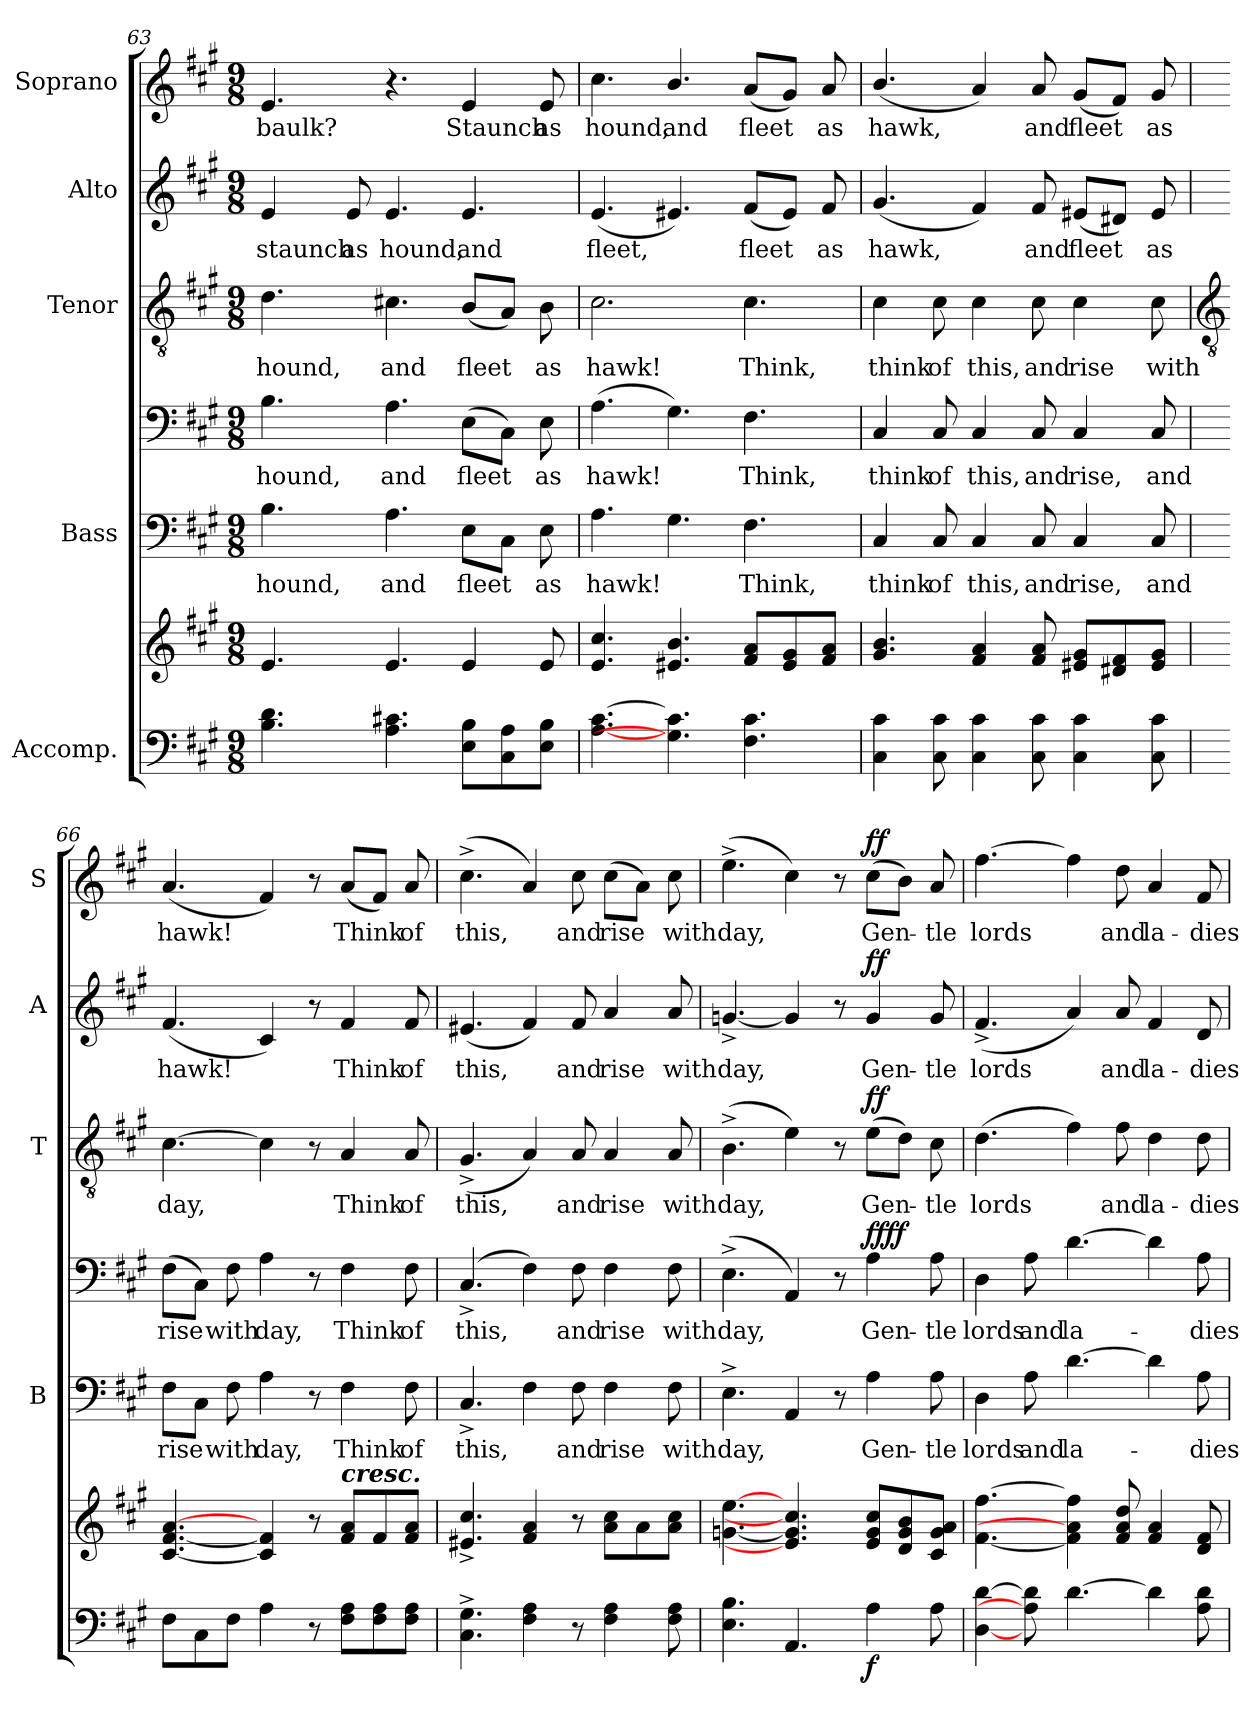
**kern	**kern	**dynam	**kern	**text	**kern	**text	**dynam	**kern	**text	**dynam	**kern	**text	**dynam	**kern	**text	**dynam
*part5	*part5	*part5	*part4	*part4	*part4	*part4	*part4	*part3	*part3	*part3	*part2	*part2	*part2	*part1	*part1	*part1
*staff7	*staff6	*staff6/7	*staff5	*staff5	*staff4	*staff4	*staff4/5	*staff3	*staff3	*staff3	*staff2	*staff2	*staff2	*staff1	*staff1	*staff1
*I"Accomp.	*	*	*I"Bass	*	*	*	*	*I"Tenor	*	*	*I"Alto	*	*	*I"Soprano	*	*
*	*	*	*I'B	*	*	*	*	*I'T	*	*	*I'A	*	*	*I'S	*	*
!!LO:LB:g=z
*clefF4	*clefG2	*	*	*	*clefF4	*	*	*clefGv2	*	*	*clefG2	*	*	*clefG2	*	*
*k[f#c#g#]	*k[f#c#g#]	*	*k[f#c#g#]	*	*k[f#c#g#]	*	*	*k[f#c#g#]	*	*	*k[f#c#g#]	*	*	*k[f#c#g#]	*	*
*A:	*A:	*	*A:	*	*A:	*	*	*A:	*	*	*A:	*	*	*A:	*	*
*M9/8	*M9/8	*	*M9/8	*	*M9/8	*	*	*M9/8	*	*	*M9/8	*	*	*M9/8	*	*
=63	=63	=63	=63	=63	=63	=63	=63	=63	=63	=63	=63	=63	=63	=63	=63	=63
!	!	!	!	!LO:LY:b	!	!LO:LY:b	!	!	!LO:LY:b	!	!	!LO:LY:b	!	!	!LO:LY:b	!
4.B 4.d	4.e	.	4.B	hound,	4.B	hound,	.	4.d	hound,	.	4e	staunch	.	4.e	baulk?	.
!	!	!	!	!	!	!	!	!	!	!	!	!LO:LY:b	!	!	!	!
.	.	.	.	.	.	.	.	.	.	.	8e	as	.	.	.	.
!	!	!	!	!LO:LY:b	!	!LO:LY:b	!	!	!LO:LY:b	!	!	!LO:LY:b	!	!	!	!
4.A 4.c#X	4.e	.	4.A	and	4.A	and	.	4.c#X	and	.	4.e	hound,	.	4.r	.	.
!	!	!	!	!LO:LY:b	!	!LO:LY:b	!	!	!LO:LY:b	!	!	!LO:LY:b	!	!	!LO:LY:b	!
8E 8BL	4e	.	8EL	fleet	(>8EL	fleet	.	(<8BL	fleet	.	4.e	and	.	4e	Staunch	.
8C# 8A	.	.	8C#J	.	8C#J)	.	.	8AJ)	.	.	.	.	.	.	.	.
!	!	!	!	!LO:LY:b	!	!LO:LY:b	!	!	!LO:LY:b	!	!	!	!	!	!LO:LY:b	!
8E 8BJ	8e	.	8E	as	8E	as	.	8B	as	.	.	.	.	8e	as	.
=64	=64	=64	=64	=64	=64	=64	=64	=64	=64	=64	=64	=64	=64	=64	=64	=64
!	!	!	!	!LO:LY:b	!	!LO:LY:b	!	!	!LO:LY:b	!	!	!LO:LY:b	!	!	!LO:LY:b	!
[4.A [4.c#	4.e 4.cc#	.	4.A	hawk!	(>4.A	hawk!	.	2.c#	hawk!	.	(<4.e	fleet,	.	4.cc#	hound,	.
!	!	!	!	!	!	!	!	!	!	!	!	!	!	!	!LO:LY:b	!
4.G#] 4.c#]	4.e#X/ 4.b/	.	4.G#	.	4.G#)	.	.	.	.	.	4.e#X)	.	.	4.b/	and	.
!	!	!	!	!LO:LY:b	!	!LO:LY:b	!	!	!LO:LY:b	!	!	!LO:LY:b	!	!	!LO:LY:b	!
4.F# 4.c#	8f# 8aL	.	4.F#	Think,	4.F#	Think,	.	4.c#	Think,	.	(<8f#L	fleet	.	(<8aL	fleet	.
.	8e# 8g#	.	.	.	.	.	.	.	.	.	8e#J)	.	.	8g#J)	.	.
!	!	!	!	!	!	!	!	!	!	!	!	!LO:LY:b	!	!	!LO:LY:b	!
.	8f# 8aJ	.	.	.	.	.	.	.	.	.	8f#	as	.	8a	as	.
=65	=65	=65	=65	=65	=65	=65	=65	=65	=65	=65	=65	=65	=65	=65	=65	=65
!	!	!	!	!LO:LY:b	!	!LO:LY:b	!	!	!LO:LY:b	!	!	!LO:LY:b	!	!	!LO:LY:b	!
4C# 4c#	4.g#/ 4.b/	.	4C#	think	4C#	think	.	4c#	think	.	(<4.g#	hawk,	.	(<4.b/	hawk,	.
!	!	!	!	!LO:LY:b	!	!LO:LY:b	!	!	!LO:LY:b	!	!	!	!	!	!	!
8C# 8c#	.	.	8C#	of	8C#	of	.	8c#	of	.	.	.	.	.	.	.
!	!	!	!	!LO:LY:b	!	!LO:LY:b	!	!	!LO:LY:b	!	!	!	!	!	!	!
4C# 4c#	4f# 4a	.	4C#	this,	4C#	this,	.	4c#	this,	.	4f#)	.	.	4a)	.	.
!	!	!	!	!LO:LY:b	!	!LO:LY:b	!	!	!LO:LY:b	!	!	!LO:LY:b	!	!	!LO:LY:b	!
8C# 8c#	8f# 8a	.	8C#	and	8C#	and	.	8c#	and	.	8f#	and	.	8a	and	.
!	!	!	!	!LO:LY:b	!	!LO:LY:b	!	!	!LO:LY:b	!	!	!LO:LY:b	!	!	!LO:LY:b	!
4C# 4c#	8e#X 8g#L	.	4C#	rise,	4C#	rise,	.	4c#	rise	.	(<8e#XL	fleet	.	(<8g#L	fleet	.
.	8d#X 8f#	.	.	.	.	.	.	.	.	.	8d#XJ)	.	.	8f#J)	.	.
!	!	!	!	!LO:LY:b	!	!LO:LY:b	!	!	!LO:LY:b	!	!	!LO:LY:b	!	!	!LO:LY:b	!
8C# 8c#	8e# 8g#J	.	8C#	and	8C#	and	.	8c#	with	.	8e#	as	.	8g#	as	.
!!LO:LB:g=z
=66	=66	=66	=66	=66	=66	=66	=66	=66	=66	=66	=66	=66	=66	=66	=66	=66
*	*	*	*	*	*	*	*	*clefGv2	*	*	*	*	*	*	*	*
!	!	!	!	!LO:LY:b	!	!LO:LY:b	!	!	!LO:LY:b	!	!	!LO:LY:b	!	!	!LO:LY:b	!
8F#L	[4.c# [4.f# [4.a	.	8F#L	rise	(>8F#L	rise	.	[4.c#	day,	.	(<4.f#	hawk!	.	(<4.a	hawk!	.
8C#	.	.	8C#J	.	8C#J)	.	.	.	.	.	.	.	.	.	.	.
!	!	!	!	!LO:LY:b	!	!LO:LY:b	!	!	!	!	!	!	!	!	!	!
8F#J	.	.	8F#	with	8F#	with	.	.	.	.	.	.	.	.	.	.
!	!	!	!	!LO:LY:b	!	!LO:LY:b	!	!	!	!	!	!	!	!	!	!
4A	4c#] 4f#]	.	4A	day,	4A	day,	.	4c#]	.	.	4c#)	.	.	4f#)	.	.
8r	8r	.	8r	.	8r	.	.	8r	.	.	8r	.	.	8r	.	.
!	!LO:TX:a:Bi:t=cresc.	!	!	!	!	!	!	!	!	!	!	!	!	!	!	!
!	!	!	!	!LO:LY:b	!	!LO:LY:b	!	!	!LO:LY:b	!	!	!LO:LY:b	!	!	!LO:LY:b	!
8F# 8AL	8f# 8aL	.	4F#	Think	4F#	Think	.	4A	Think	.	4f#	Think	.	(<8aL	Think	.
8F# 8A	8f#	.	.	.	.	.	.	.	.	.	.	.	.	8f#J)	.	.
!	!	!	!	!LO:LY:b	!	!LO:LY:b	!	!	!LO:LY:b	!	!	!LO:LY:b	!	!	!LO:LY:b	!
8F# 8AJ	8f# 8aJ	.	8F#	of	8F#	of	.	8A	of	.	8f#	of	.	8a	of	.
=67	=67	=67	=67	=67	=67	=67	=67	=67	=67	=67	=67	=67	=67	=67	=67	=67
!	!	!	!	!LO:LY:b	!	!LO:LY:b	!	!	!LO:LY:b	!	!	!LO:LY:b	!	!	!LO:LY:b	!
4.C#^ 4.G#^	4.e#X^ 4.cc#^	.	4.C#^	this,	(4.C#^	this,	.	(<4.G#^	this,	.	(<4.e#X	this,	.	(<4.cc#^	this,	.
4F# 4A	4f# 4a	.	4F#	.	4F#)	.	.	4A)	.	.	4f#)	.	.	4a)	.	.
!	!	!	!	!LO:LY:b	!	!LO:LY:b	!	!	!LO:LY:b	!	!	!LO:LY:b	!	!	!LO:LY:b	!
8r	8r	.	8F#	and	8F#	and	.	8A	and	.	8f#	and	.	8cc#	and	.
!	!	!	!	!LO:LY:b	!	!LO:LY:b	!	!	!LO:LY:b	!	!	!LO:LY:b	!	!	!LO:LY:b	!
4F# 4A	8a 8cc#L	.	4F#	rise	4F#	rise	.	4A	rise	.	4a	rise	.	(>8cc#L	rise	.
.	8a	.	.	.	.	.	.	.	.	.	.	.	.	8aJ)	.	.
!	!	!	!	!LO:LY:b	!	!LO:LY:b	!	!	!LO:LY:b	!	!	!LO:LY:b	!	!	!LO:LY:b	!
8F# 8A	8a 8cc#J	.	8F#	with	8F#	with	.	8A	with	.	8a	with	.	8cc#	with	.
=68	=68	=68	=68	=68	=68	=68	=68	=68	=68	=68	=68	=68	=68	=68	=68	=68
!	!	!	!	!LO:LY:b	!	!LO:LY:b	!	!	!LO:LY:b	!	!	!LO:LY:b	!	!	!LO:LY:b	!
4.E 4.B	[4.gn [4.ee	.	4.E^	day,	(4.E^	day,	.	(>4.B^	day,	.	[4.gn^	day,	.	(>4.ee^	day,	.
4.AA	4.e] 4.g] 4.cc#]	.	4AA	.	4AA)	.	.	4e)	.	.	4g]	.	.	4cc#)	.	.
.	.	.	8r	.	8r	.	.	8r	.	.	8r	.	.	8r	.	.
!	!	!LO:DY:b=2	!	!LO:LY:b	!	!LO:LY:b	!LO:DY:b=2	!	!LO:LY:b	!	!	!LO:LY:b	!	!	!LO:LY:b	!
!	!	!	!	!	!	!	!LO:DY:n=1:b	!	!	!LO:DY:b	!	!	!LO:DY:b	!	!	!LO:DY:b
4A	8e/ 8g/ 8cc#/L	f	4A	Gen-	4A	Gen-	ff ff	(>8eL	Gen-	ff	4g	Gen-	ff	(>8cc#L	Gen-	ff
.	8d/ 8g/ 8b/	.	.	.	.	.	.	8dJ)	.	.	.	.	.	8bJ)	.	.
!	!	!	!	!LO:LY:b	!	!LO:LY:b	!	!	!LO:LY:b	!	!	!LO:LY:b	!	!	!LO:LY:b	!
8A	8c#/ 8g/ 8a/J	.	8A	-tle	8A	-tle	.	8c#	tle	.	8g	-tle	.	8a	tle	.
=69	=69	=69	=69	=69	=69	=69	=69	=69	=69	=69	=69	=69	=69	=69	=69	=69
!	!	!	!	!LO:LY:b	!	!LO:LY:b	!	!	!LO:LY:b	!	!	!LO:LY:b	!	!	!LO:LY:b	!
[4D [4d	[4.f# [4.ff#	.	4D	lords	4D	lords	.	(>4.d	lords	.	(<4.f#^	lords	.	[4.ff#	lords	.
!	!	!	!	!LO:LY:b	!	!LO:LY:b	!	!	!	!	!	!	!	!	!	!
8A] 8d]	.	.	8A	and	8A	and	.	.	.	.	.	.	.	.	.	.
!	!	!	!	!LO:LY:b	!	!LO:LY:b	!	!	!	!	!	!	!	!	!	!
[4.d	4f#] 4a] 4ff#]	.	[4.d	la-	[4.d	la-	.	4f#)	.	.	4a)	.	.	4ff#]	.	.
!	!	!	!	!	!	!	!	!	!LO:LY:b	!	!	!LO:LY:b	!	!	!LO:LY:b	!
.	8f# 8a 8dd	.	.	.	.	.	.	8f#	and	.	8a	and	.	8dd	and	.
!	!	!	!	!	!	!	!	!	!LO:LY:b	!	!	!LO:LY:b	!	!	!LO:LY:b	!
4d]	4f# 4a	.	4d]	.	4d]	.	.	4d	la-	.	4f#	la-	.	4a	la-	.
!	!	!	!	!LO:LY:b	!	!LO:LY:b	!	!	!LO:LY:b	!	!	!LO:LY:b	!	!	!LO:LY:b	!
8A 8d	8d 8f#	.	8A	dies	8A	dies	.	8d	-dies	.	8d	-dies	.	8f#	-dies	.
=	=	=	=	=	=	=	=	=	=	=	=	=	=	=	=	=
*-	*-	*-	*-	*-	*-	*-	*-	*-	*-	*-	*-	*-	*-	*-	*-	*-
